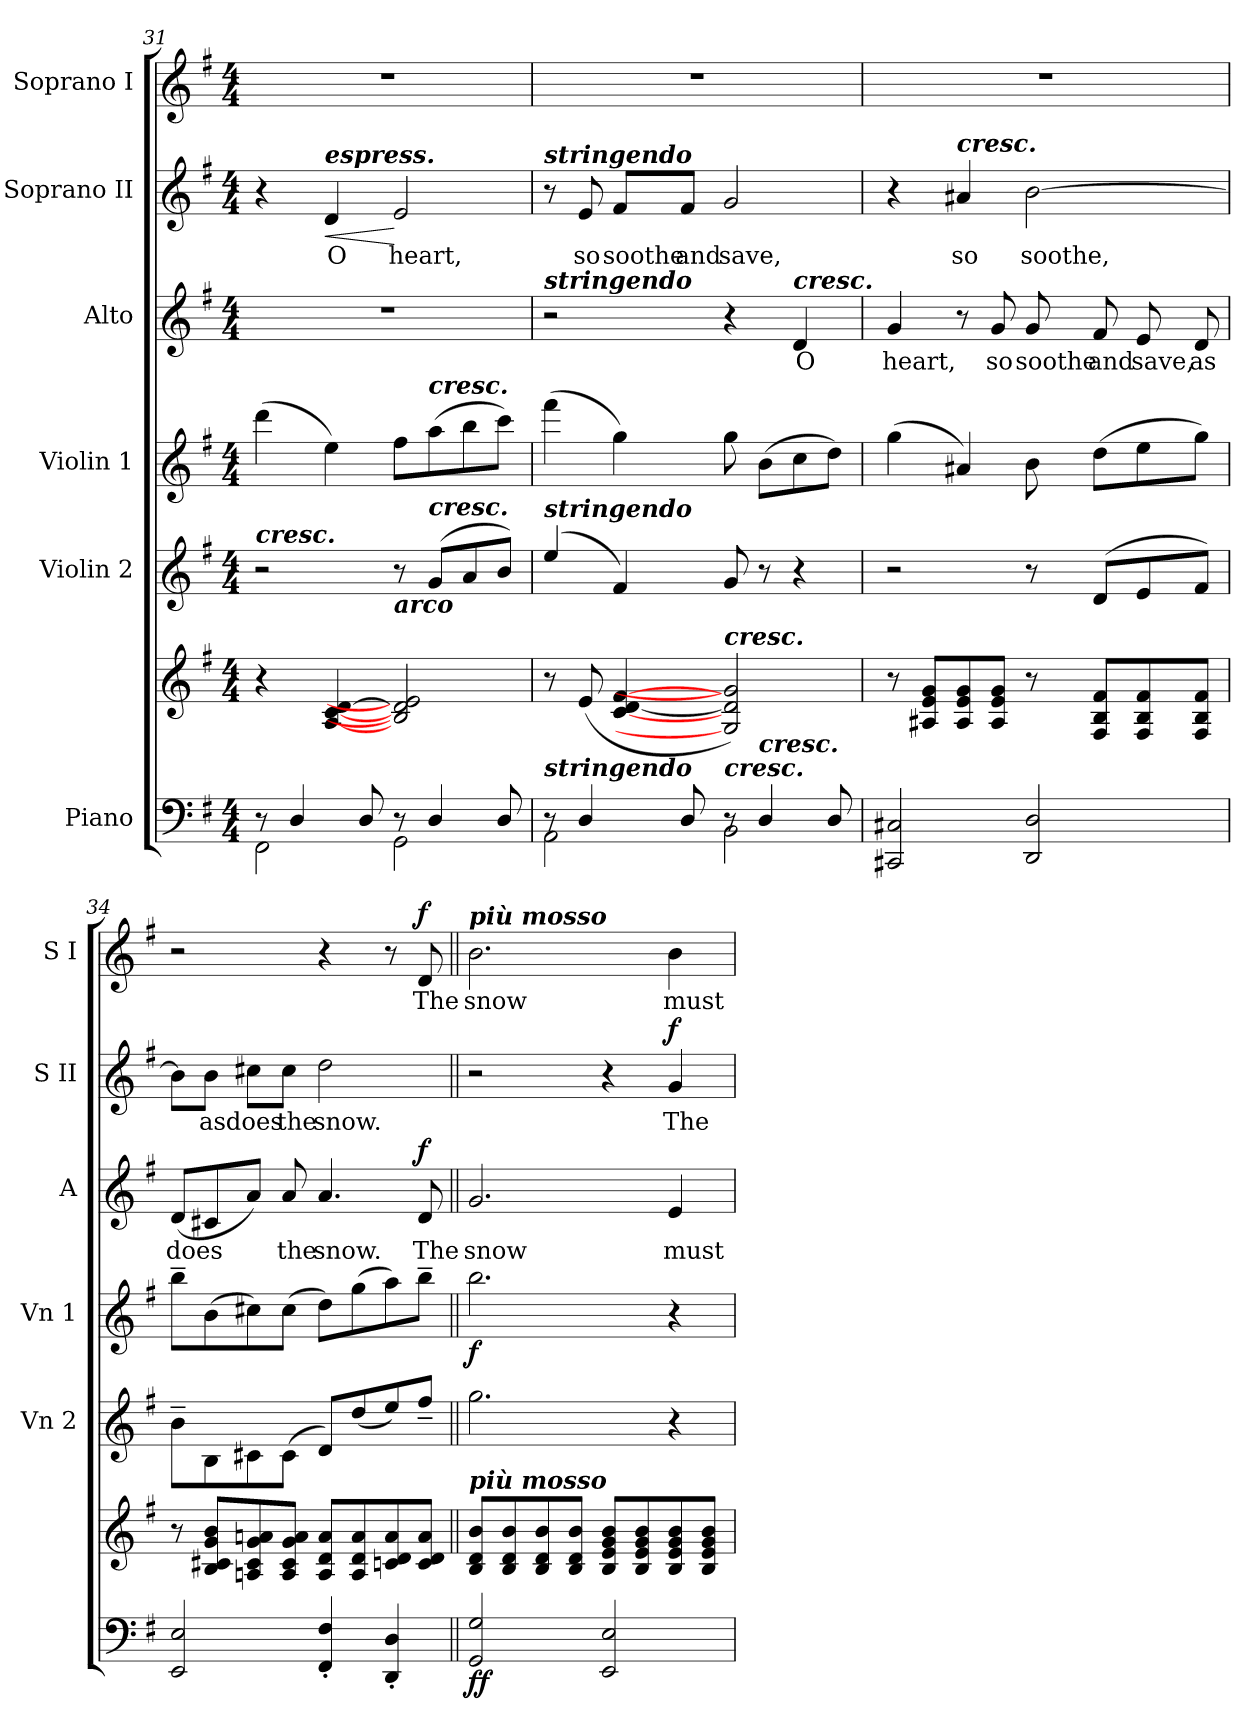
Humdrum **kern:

**kern	**kern	**dynam	**kern	**kern	**dynam	**kern	**text	**dynam	**kern	**text	**dynam	**kern	**text	**dynam
*part6	*part6	*part6	*part5	*part4	*part4	*part3	*part3	*part3	*part2	*part2	*part2	*part1	*part1	*part1
*staff7	*staff6	*staff6/7	*staff5	*staff4	*staff4	*staff3	*staff3	*staff3	*staff2	*staff2	*staff2	*staff1	*staff1	*staff1
*I"Piano	*	*	*I"Violin 2	*I"Violin 1	*	*I"Alto	*	*	*I"Soprano II	*	*	*I"Soprano I	*	*
*	*	*	*I'Vn 2	*I'Vn 1	*	*I'A	*	*	*I'S II	*	*	*I'S I	*	*
*clefF4	*clefG2	*	*clefG2	*clefG2	*	*clefG2	*	*	*clefG2	*	*	*clefG2	*	*
*k[f#]	*k[f#]	*	*k[f#]	*k[f#]	*	*k[f#]	*	*	*k[f#]	*	*	*k[f#]	*	*
*G:	*G:	*	*G:	*G:	*	*G:	*	*	*G:	*	*	*G:	*	*
*M4/4	*M4/4	*	*M4/4	*M4/4	*	*M4/4	*	*	*M4/4	*	*	*M4/4	*	*
=31	=31	=31	=31	=31	=31	=31	=31	=31	=31	=31	=31	=31	=31	=31
*^	*	*	*^	*	*	*	*	*	*	*	*	*	*	*
*	*^	*	*	*	*^	*	*	*	*	*	*	*	*	*	*	*
!	!	!	!	!	!LO:TX:a:Bi:t=cresc.	!	!	!	!	!	!	!	!	!	!	!	!	!
8r	2FF#\	1ryy	4r	.	2r	1ryy	1ryy	(>4ddd	.	1r	.	.	4r	.	.	1r	.	.
4D/	.	.	.	.	.	.	.	.	.	.	.	.	.	.	.	.	.	.
!	!	!	!	!	!	!	!	!	!	!	!	!	!LO:TX:a:Bi:t=espress.	!	!	!	!	!
!	!	!	!	!	!	!	!	!	!	!	!	!	!	!LO:LY:b	!LO:HP:b	!	!	!
.	.	.	[4A [4c [4d	.	.	.	.	4ee)	.	.	.	.	4d	O	<	.	.	.
8D/	.	.	.	.	.	.	.	.	.	.	.	.	.	.	.	.	.	.
!	!	!	!	!	!LO:TX:b:Bi:t=arco	!	!	!	!	!	!	!	!	!	!	!	!	!
!	!	!	!	!	!	!	!	!	!	!	!	!	!	!LO:LY:b	!	!	!	!
8r	2GG\	.	2B] 2d] 2e]	.	8r	.	.	8ff#L	.	.	.	.	2e	heart,	[	.	.	.
!	!	!	!	!	!	!	!	!LO:TX:a:Bi:t=cresc.	!	!	!	!	!	!	!	!	!	!
!	!	!	!	!	!LO:TX:a:Bi:t=cresc.	!	!	!	!	!	!	!	!	!	!	!	!	!
4D/	.	.	.	.	(<8gL	.	.	(>8aa	.	.	.	.	.	.	.	.	.	.
.	.	.	.	.	8a	.	.	8bb	.	.	.	.	.	.	.	.	.	.
8D/	.	.	.	.	8bJ)	.	.	8cccJ)	.	.	.	.	.	.	.	.	.	.
=32	=32	=32	=32	=32	=32	=32	=32	=32	=32	=32	=32	=32	=32	=32	=32	=32	=32	=32
!	!	!	!	!	!	!	!	!	!	!	!	!	!LO:TX:a:Bi:t=stringendo	!	!	!	!	!
!	!	!	!	!	!	!	!	!	!	!LO:TX:a:Bi:t=stringendo	!	!	!	!	!	!	!	!
!	!	!	!	!	!LO:TX:a:Bi:t=stringendo	!	!	!	!	!	!	!	!	!	!	!	!	!
!LO:TX:a:Bi:t=stringendo	!	!	!	!	!	!	!	!	!	!	!	!	!	!	!	!	!	!
8r	2AA\	1ryy	8r	.	(<4ee	1ryy	1ryy	(>4fff#	.	2r	.	.	8r	.	.	1r	.	.
!	!	!	!	!	!	!	!	!	!	!	!	!	!	!LO:LY:b	!	!	!	!
4D/	.	.	(<8e	.	.	.	.	.	.	.	.	.	8e	so	.	.	.	.
!	!	!	!	!	!	!	!	!	!	!	!	!	!	!LO:LY:b	!	!	!	!
.	.	.	[4c [4d [4f#	.	4f#)	.	.	4gg)	.	.	.	.	8f#/L	soothe	.	.	.	.
!	!	!	!	!	!	!	!	!	!	!	!	!	!	!LO:LY:b	!	!	!	!
8D/	.	.	.	.	.	.	.	.	.	.	.	.	8f#/J	and	.	.	.	.
!	!	!	!LO:TX:a:Bi:t=cresc.	!	!	!	!	!	!	!	!	!	!	!	!	!	!	!
!LO:TX:a:Bi:t=cresc.	!	!	!	!	!	!	!	!	!	!	!	!	!	!	!	!	!	!
!	!	!	!	!	!	!	!	!	!	!	!	!	!	!LO:LY:b	!	!	!	!
8r	2BB\	.	2G] 2d] 2g])	.	8g	.	.	8gg	.	4r	.	.	2g	save,	.	.	.	.
!LO:TX:a:Bi:t=cresc.	!	!	!	!	!	!	!	!	!	!	!	!	!	!	!	!	!	!
4D/	.	.	.	.	8r	.	.	(>8bL	.	.	.	.	.	.	.	.	.	.
!	!	!	!	!	!	!	!	!	!	!LO:TX:a:Bi:t=cresc.	!	!	!	!	!	!	!	!
!	!	!	!	!	!	!	!	!	!	!	!LO:LY:b	!	!	!	!	!	!	!
.	.	.	.	.	4r	.	.	8cc	.	4d	O	.	.	.	.	.	.	.
8D/	.	.	.	.	.	.	.	8ddJ)	.	.	.	.	.	.	.	.	.	.
=33	=33	=33	=33	=33	=33	=33	=33	=33	=33	=33	=33	=33	=33	=33	=33	=33	=33	=33
!	!	!	!	!	!	!	!	!	!	!	!LO:LY:b	!	!	!	!	!	!	!
2CC#X/ 2C#X/	2ryy	1ryy	8r	.	2r	1ryy	1ryy	(<4gg	.	4g	heart,	.	4r	.	.	1r	.	.
.	.	.	8A#X 8e 8gL	.	.	.	.	.	.	.	.	.	.	.	.	.	.	.
!	!	!	!	!	!	!	!	!	!	!	!	!	!LO:TX:a:Bi:t=cresc.	!	!	!	!	!
!	!	!	!	!	!	!	!	!	!	!	!	!	!	!LO:LY:b	!	!	!	!
.	.	.	8A# 8e 8g	.	.	.	.	4a#X)	.	8r	.	.	4a#X	so	.	.	.	.
!	!	!	!	!	!	!	!	!	!	!	!LO:LY:b	!	!	!	!	!	!	!
.	.	.	8A# 8e 8gJ	.	.	.	.	.	.	8g	so	.	.	.	.	.	.	.
!	!	!	!	!	!	!	!	!	!	!	!LO:LY:b	!	!	!LO:LY:b	!	!	!	!
2DD/ 2D/	2ryy	.	8r	.	8r	.	.	8b	.	8g	soothe	.	[2b	soothe,	.	.	.	.
!	!	!	!	!	!	!	!	!	!	!	!LO:LY:b	!	!	!	!	!	!	!
.	.	.	8F# 8B 8f#L	.	(<8dL	.	.	(>8ddL	.	8f#	and	.	.	.	.	.	.	.
!	!	!	!	!	!	!	!	!	!	!	!LO:LY:b	!	!	!	!	!	!	!
.	.	.	8F# 8B 8f#	.	8e	.	.	8ee	.	8e	save,	.	.	.	.	.	.	.
!	!	!	!	!	!	!	!	!	!	!	!LO:LY:b	!	!	!	!	!	!	!
.	.	.	8F# 8B 8f#J	.	8f#J)	.	.	8ggJ)	.	8d	as	.	.	.	.	.	.	.
*v	*v	*v	*	*	*v	*v	*v	*	*	*	*	*	*	*	*	*	*	*
!!LO:LB:g=z
=34	=34	=34	=34	=34	=34	=34	=34	=34	=34	=34	=34	=34	=34	=34
!	!	!	!	!	!	!	!LO:LY:b	!	!	!	!	!	!	!
2EE 2E	8r	.	8b~/L	8bb~L	.	(<8dL	does	.	8b\L]	.	.	2r	.	.
!	!	!	!	!	!	!	!	!	!	!LO:LY:b	!	!	!	!
.	8B 8c#X 8g 8bL	.	8B\	(>8b	.	8c#X	.	.	8b\J	as	.	.	.	.
!	!	!	!	!	!	!	!	!	!	!LO:LY:b	!	!	!	!
.	8An 8c# 8g 8an	.	8c#X\	8cc#X)	.	8aJ)	.	.	8cc#X\L	does	.	.	.	.
!	!	!	!	!	!	!	!LO:LY:b	!	!	!LO:LY:b	!	!	!	!
.	8A 8c# 8g 8aJ	.	(<8c#\J	(>8cc#J	.	8a	the	.	8cc#\J	the	.	.	.	.
!	!	!	!	!	!	!	!LO:LY:b	!	!	!LO:LY:b	!	!	!	!
4FF#' 4F#'	8A 8d 8aL	.	8dL)	8ddL)	.	4.a	snow.	.	2dd	snow.	.	4r	.	.
.	8A 8d 8a	.	(<8dd	(>8gg	.	.	.	.	.	.	.	.	.	.
4DD' 4D'	8cn 8d 8a	.	8ee)	8aa)	.	.	.	.	.	.	.	8r	.	.
!	!	!	!	!	!	!	!LO:LY:b	!LO:DY:b	!	!	!	!	!LO:LY:b	!LO:DY:b
.	8c 8d 8aJ	.	8ff#~J	8bb~J	.	8d	The	f	.	.	.	8d	The	f
=35||	=35||	=35||	=35||	=35||	=35||	=35||	=35||	=35||	=35||	=35||	=35||	=35||	=35||	=35||
*	*MM96	*	*	*	*	*	*	*	*	*	*	*	*	*
!	!	!	!	!	!	!	!	!	!	!	!	!LO:TX:a:Bi:t=più mosso	!	!
!	!LO:TX:a:Bi:t=più mosso	!	!	!	!	!	!	!	!	!	!	!	!	!
!	!	!LO:DY:b=2	!	!	!	!	!LO:LY:b	!	!	!	!	!	!LO:LY:b	!
!	!	!LO:DY:n=1:b	!	!	!LO:DY:b	!	!	!	!	!	!	!	!	!
2GG 2G	8B 8d 8bL	f f	2.gg	2.bb	f	2.g	snow	.	2r	.	.	2.b	snow	.
.	8B 8d 8b	.	.	.	.	.	.	.	.	.	.	.	.	.
.	8B 8d 8b	.	.	.	.	.	.	.	.	.	.	.	.	.
.	8B 8d 8bJ	.	.	.	.	.	.	.	.	.	.	.	.	.
2EE 2E	8B 8e 8g 8bL	.	.	.	.	.	.	.	4r	.	.	.	.	.
.	8B 8e 8g 8b	.	.	.	.	.	.	.	.	.	.	.	.	.
!	!	!	!	!	!	!	!LO:LY:b	!	!	!LO:LY:b	!LO:DY:b	!	!LO:LY:b	!
.	8B 8e 8g 8b	.	4r	4r	.	4e	must	.	4g	The	f	4b	must	.
.	8B 8e 8g 8bJ	.	.	.	.	.	.	.	.	.	.	.	.	.
=	=	=	=	=	=	=	=	=	=	=	=	=	=	=
*-	*-	*-	*-	*-	*-	*-	*-	*-	*-	*-	*-	*-	*-	*-
